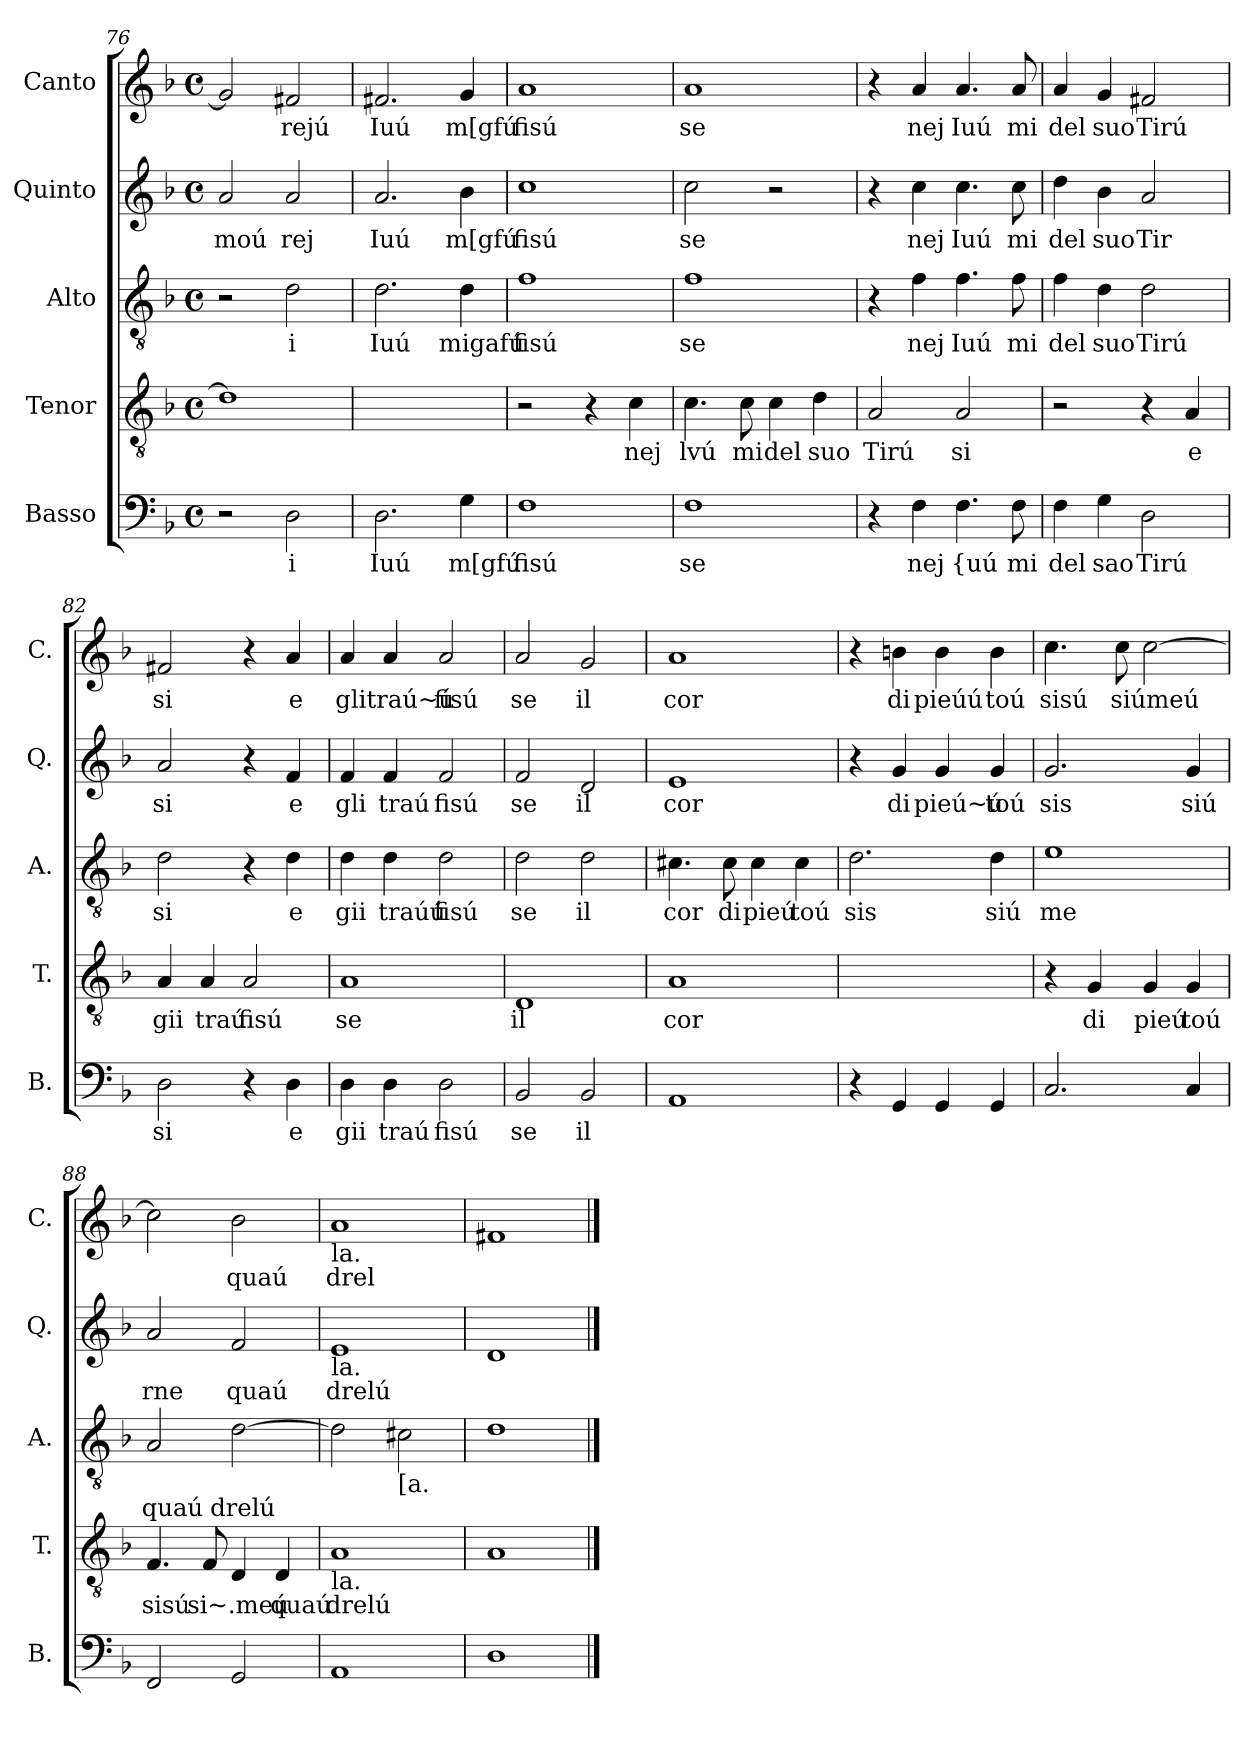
**kern	**text	**kern	**text	**kern	**text	**kern	**text	**kern	**text
*part5	*part5	*part4	*part4	*part3	*part3	*part2	*part2	*part1	*part1
*staff5	*staff5	*staff4	*staff4	*staff3	*staff3	*staff2	*staff2	*staff1	*staff1
*I"Basso	*	*I"Tenor	*	*I"Alto	*	*I"Quinto	*	*I"Canto	*
*I'B.	*	*I'T.	*	*I'A.	*	*I'Q.	*	*I'C.	*
*clefF4	*	*clefGv2	*	*clefGv2	*	*clefG2	*	*clefG2	*
*k[b-]	*	*k[b-]	*	*k[b-]	*	*k[b-]	*	*k[b-]	*
*F:	*	*F:	*	*F:	*	*F:	*	*F:	*
*M4/4	*	*M4/4	*	*M4/4	*	*M4/4	*	*M4/4	*
*met(c)	*	*met(c)	*	*met(c)	*	*met(c)	*	*met(c)	*
=76	=76	=76	=76	=76	=76	=76	=76	=76	=76
!	!	!	!	!	!	!	!LO:LY:b	!	!
2r	.	1d]	.	2r	.	2a/	moú	2g/]	.
!	!LO:LY:b	!	!	!	!LO:LY:b	!	!LO:LY:b	!	!LO:LY:b
2D\	i	.	.	2d\	i	2a/	rej	2f#X/	rejú
=77	=77	=77	=77	=77	=77	=77	=77	=77	=77
!	!LO:LY:b	!	!	!	!LO:LY:b	!	!LO:LY:b	!	!LO:LY:b
2.D\	Iuú	1ryy	.	2.d\	Iuú	2.a/	Iuú	2.f#X/	Iuú
!	!LO:LY:b	!	!	!	!LO:LY:b	!	!LO:LY:b	!	!LO:LY:b
4G\	m[gfú	.	.	4d\	migafú	4b-\	m[gfú	4g/	m[gfú
=78	=78	=78	=78	=78	=78	=78	=78	=78	=78
!	!LO:LY:b	!	!	!	!LO:LY:b	!	!LO:LY:b	!	!LO:LY:b
1F	fisú	2r	.	1f	fisú	1cc	fisú	1a	fisú
.	.	4r	.	.	.	.	.	.	.
!	!	!	!LO:LY:b	!	!	!	!	!	!
.	.	4c\	nej	.	.	.	.	.	.
!!LO:LB:g=z
=79	=79	=79	=79	=79	=79	=79	=79	=79	=79
!	!LO:LY:b	!	!LO:LY:b	!	!LO:LY:b	!	!LO:LY:b	!	!LO:LY:b
1F	se	4.c\	lvú	1f	se	2cc\	se	1a	se
!	!	!	!LO:LY:b	!	!	!	!	!	!
.	.	8c\	mi	.	.	.	.	.	.
!	!	!	!LO:LY:b	!	!	!	!	!	!
.	.	4c\	del	.	.	2r	.	.	.
!	!	!	!LO:LY:b	!	!	!	!	!	!
.	.	4d\	suo	.	.	.	.	.	.
=80	=80	=80	=80	=80	=80	=80	=80	=80	=80
!	!	!	!LO:LY:b	!	!	!	!	!	!
4r	.	2A/	Tirú	4r	.	4r	.	4r	.
!	!LO:LY:b	!	!	!	!LO:LY:b	!	!LO:LY:b	!	!LO:LY:b
4F\	nej	.	.	4f\	nej	4cc\	nej	4a/	nej
!	!LO:LY:b	!	!LO:LY:b	!	!LO:LY:b	!	!LO:LY:b	!	!LO:LY:b
4.F\	{uú	2A/	si	4.f\	Iuú	4.cc\	Iuú	4.a/	Iuú
!	!LO:LY:b	!	!	!	!LO:LY:b	!	!LO:LY:b	!	!LO:LY:b
8F\	mi	.	.	8f\	mi	8cc\	mi	8a/	mi
=81	=81	=81	=81	=81	=81	=81	=81	=81	=81
!	!LO:LY:b	!	!	!	!LO:LY:b	!	!LO:LY:b	!	!LO:LY:b
4F\	del	2r	.	4f\	del	4dd\	del	4a/	del
!	!LO:LY:b	!	!	!	!LO:LY:b	!	!LO:LY:b	!	!LO:LY:b
4G\	sao	.	.	4d\	suo	4b-\	suo	4g/	suo
!	!LO:LY:b	!	!	!	!LO:LY:b	!	!LO:LY:b	!	!LO:LY:b
2D\	Tirú	4r	.	2d\	Tirú	2a/	Tir	2f#X/	Tirú
!	!	!	!LO:LY:b	!	!	!	!	!	!
.	.	4A/	e	.	.	.	.	.	.
=82	=82	=82	=82	=82	=82	=82	=82	=82	=82
!	!LO:LY:b	!	!LO:LY:b	!	!LO:LY:b	!	!LO:LY:b	!	!LO:LY:b
2D\	si	4A/	gii	2d\	si	2a/	si	2f#X/	si
!	!	!	!LO:LY:b	!	!	!	!	!	!
.	.	4A/	traú	.	.	.	.	.	.
!	!	!	!LO:LY:b	!	!	!	!	!	!
4r	.	2A/	fisú	4r	.	4r	.	4r	.
!	!LO:LY:b	!	!	!	!LO:LY:b	!	!LO:LY:b	!	!LO:LY:b
4D\	e	.	.	4d\	e	4f/	e	4a/	e
=83	=83	=83	=83	=83	=83	=83	=83	=83	=83
!	!LO:LY:b	!	!LO:LY:b	!	!LO:LY:b	!	!LO:LY:b	!	!LO:LY:b
4D\	gii	1A	se	4d\	gii	4f/	gli	4a/	gli
!	!LO:LY:b	!	!	!	!LO:LY:b	!	!LO:LY:b	!	!LO:LY:b
4D\	traú	.	.	4d\	traúú	4f/	traú	4a/	traú~ú
!	!LO:LY:b	!	!	!	!LO:LY:b	!	!LO:LY:b	!	!LO:LY:b
2D\	fisú	.	.	2d\	fisú	2f/	fisú	2a/	fisú
=84	=84	=84	=84	=84	=84	=84	=84	=84	=84
!	!LO:LY:b	!	!LO:LY:b	!	!LO:LY:b	!	!LO:LY:b	!	!LO:LY:b
2BB-/	se	1D	il	2d\	se	2f/	se	2a/	se
!	!LO:LY:b	!	!	!	!LO:LY:b	!	!LO:LY:b	!	!LO:LY:b
2BB-/	il	.	.	2d\	il	2d/	il	2g/	il
!!LO:PB:g=z
=85	=85	=85	=85	=85	=85	=85	=85	=85	=85
!	!	!	!LO:LY:b	!	!LO:LY:b	!	!LO:LY:b	!	!LO:LY:b
1AA	.	1A	cor	4.c#X\	cor	1e	cor	1a	cor
!	!	!	!	!	!LO:LY:b	!	!	!	!
.	.	.	.	8c#\	di	.	.	.	.
!	!	!	!	!	!LO:LY:b	!	!	!	!
.	.	.	.	4c#\	pieú	.	.	.	.
!	!	!	!	!	!LO:LY:b	!	!	!	!
.	.	.	.	4c#\	toú	.	.	.	.
=86	=86	=86	=86	=86	=86	=86	=86	=86	=86
!	!	!	!	!	!LO:LY:b	!	!	!	!
4r	.	1ryy	.	2.d\	sis	4r	.	4r	.
!	!	!	!	!	!	!	!LO:LY:b	!	!LO:LY:b
4GG/	.	.	.	.	.	4g/	di	4bn\	di
!	!	!	!	!	!	!	!LO:LY:b	!	!LO:LY:b
4GG/	.	.	.	.	.	4g/	pieú~ú	4b\	pieúú
!	!	!	!	!	!LO:LY:b	!	!LO:LY:b	!	!LO:LY:b
4GG/	.	.	.	4d\	siú	4g/	toú	4b\	toú
=87	=87	=87	=87	=87	=87	=87	=87	=87	=87
!	!	!	!	!	!LO:LY:b	!	!LO:LY:b	!	!LO:LY:b
2.C/	.	4r	.	1e	me	2.g/	sis	4.cc\	sisú
!	!	!	!LO:LY:b	!	!	!	!	!	!
.	.	4G/	di	.	.	.	.	.	.
!	!	!	!	!	!	!	!	!	!LO:LY:b
.	.	.	.	.	.	.	.	8cc\	siúmeú
!	!	!	!LO:LY:b	!	!	!	!	!	!
.	.	4G/	pieú	.	.	.	.	[2cc\	.
!	!	!	!LO:LY:b	!	!	!	!LO:LY:b	!	!
4C/	.	4G/	toú	.	.	4g/	siú	.	.
=88	=88	=88	=88	=88	=88	=88	=88	=88	=88
!	!	!	!LO:LY:b	!	!LO:LY:b	!	!LO:LY:b	!	!
2FF/	.	4.F/	sisú	2A/	quaú	2a/	rne	2cc\]	.
!	!	!	!LO:LY:b	!	!	!	!	!	!
.	.	8F/	si~.meú	.	.	.	.	.	.
!	!	!	!	!	!LO:LY:b	!	!LO:LY:b	!	!LO:LY:b
2GG/	.	4D/	.	[2d\	drelú	2f/	quaú	2b-\	quaú
!	!	!	!LO:LY:b	!	!	!	!	!	!
.	.	4D/	quaú	.	.	.	.	.	.
=89	=89	=89	=89	=89	=89	=89	=89	=89	=89
!	!	!	!	!	!	!	!	!LO:TX:b:t=la.	!
!	!	!	!	!	!	!LO:TX:b:t=la.	!	!	!
!	!	!LO:TX:b:t=la.	!	!	!	!	!	!	!
!	!	!	!LO:LY:b	!	!	!	!LO:LY:b	!	!LO:LY:b
1AA	.	1A	drelú	2d\]	.	1e	drelú	1a	drel
!	!	!	!	!LO:TX:b:t=[a.	!	!	!	!	!
.	.	.	.	2c#X\	.	.	.	.	.
=90	=90	=90	=90	=90	=90	=90	=90	=90	=90
1D	.	1A	.	1d	.	1d	.	1f#X	.
==	==	==	==	==	==	==	==	==	==
*-	*-	*-	*-	*-	*-	*-	*-	*-	*-
